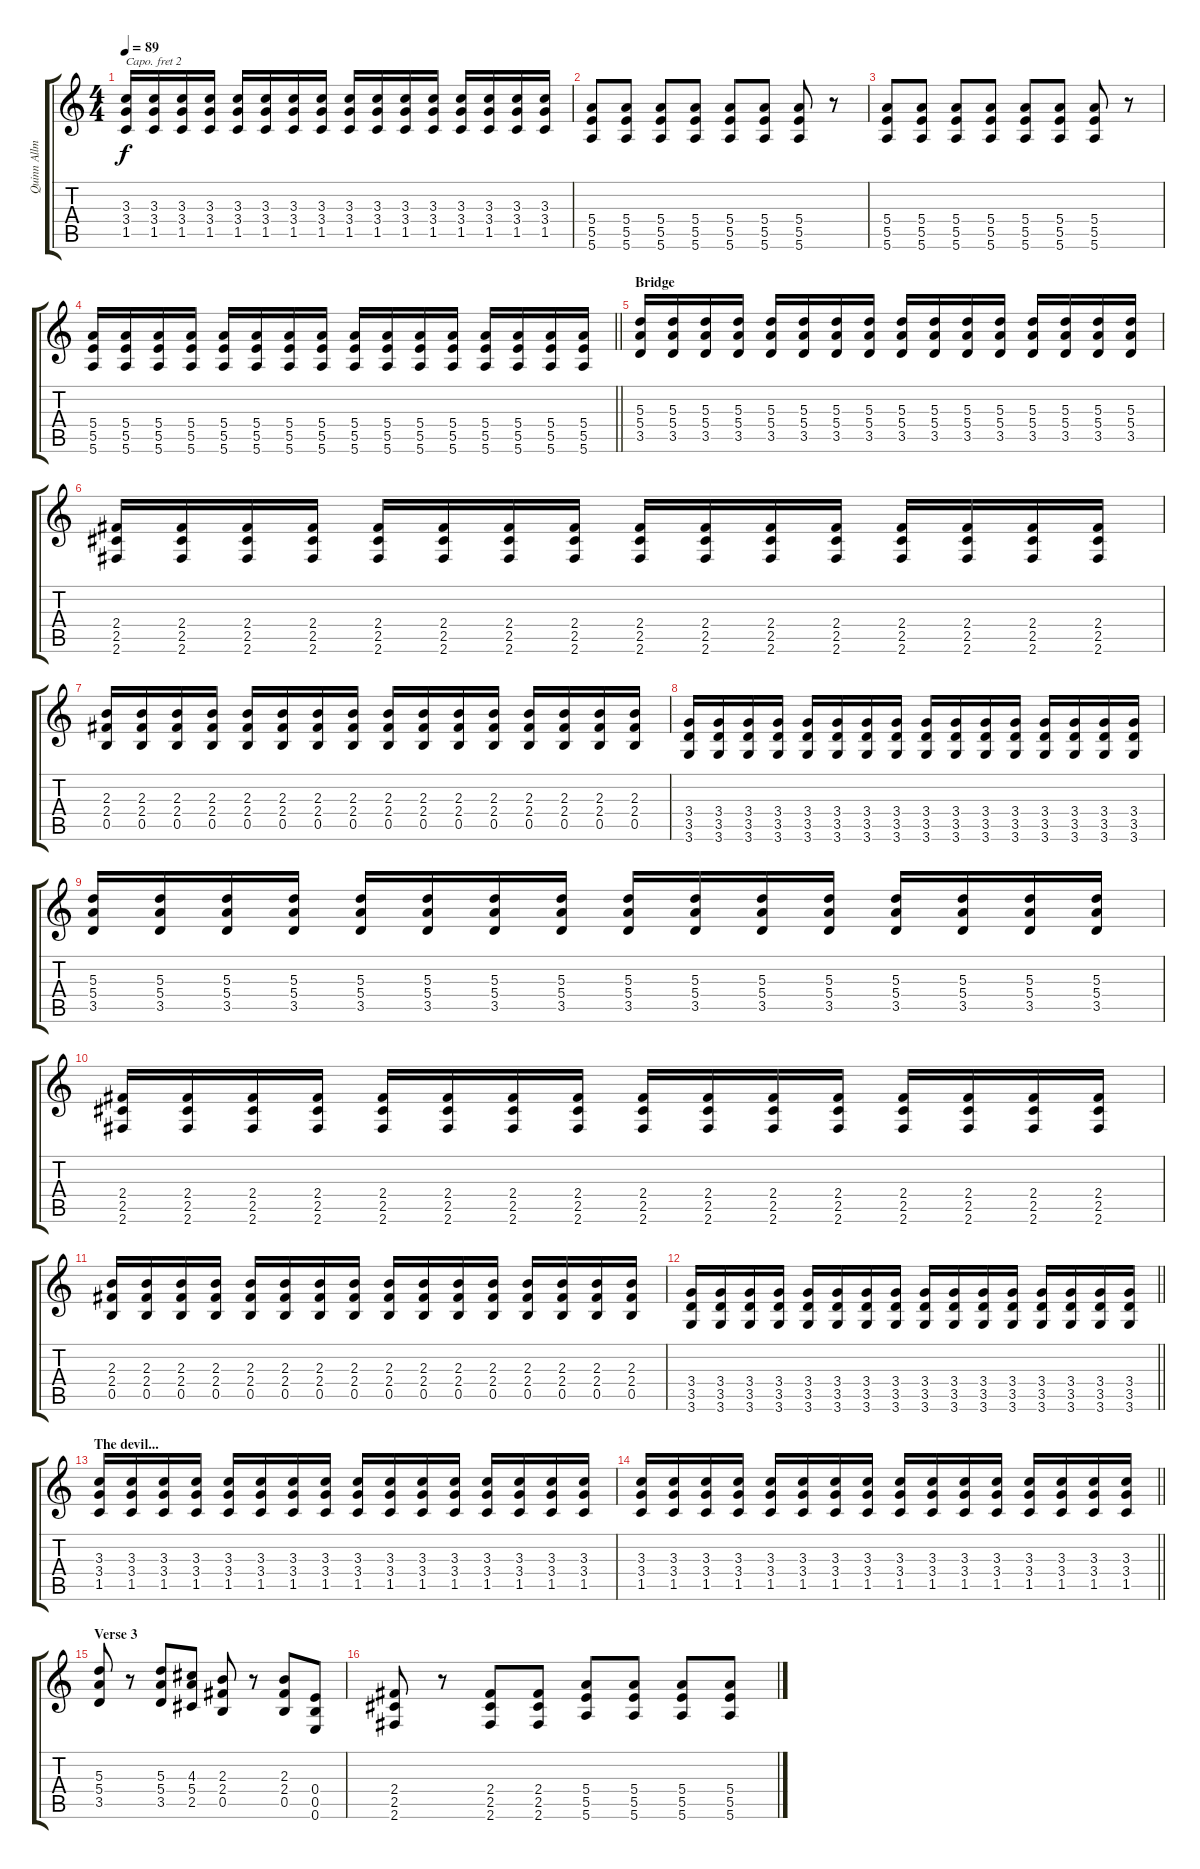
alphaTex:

\track ("Quinn Allman #1" "Quinn Allm") {instrument electricguitarjazz}
\staff {score tabs}
\capo 2
\tuning (E4 B3 G3 D3 A2 D2) {hide}
\ts (4 4)
\tempo 89
\clef g2
\ks c
(3.3 3.4 1.5).16{dy f} (3.3 3.4 1.5).16 (3.3 3.4 1.5).16 (3.3 3.4 1.5).16 (3.3 3.4 1.5).16 (3.3 3.4 1.5).16 (3.3 3.4 1.5).16 (3.3 3.4 1.5).16 (3.3 3.4 1.5).16 (3.3 3.4 1.5).16 (3.3 3.4 1.5).16 (3.3 3.4 1.5).16 (3.3 3.4 1.5).16 (3.3 3.4 1.5).16 (3.3 3.4 1.5).16 (3.3 3.4 1.5).16 |
(5.4 5.5 5.6).8 (5.4 5.5 5.6).8 (5.4 5.5 5.6).8 (5.4 5.5 5.6).8 (5.4 5.5 5.6).8 (5.4 5.5 5.6).8 (5.4 5.5 5.6).8 r.8 |
(5.4 5.5 5.6).8 (5.4 5.5 5.6).8 (5.4 5.5 5.6).8 (5.4 5.5 5.6).8 (5.4 5.5 5.6).8 (5.4 5.5 5.6).8 (5.4 5.5 5.6).8 r.8 |
\barLineRight lightlight
(5.4 5.5 5.6).16 (5.4 5.5 5.6).16 (5.4 5.5 5.6).16 (5.4 5.5 5.6).16 (5.4 5.5 5.6).16 (5.4 5.5 5.6).16 (5.4 5.5 5.6).16 (5.4 5.5 5.6).16 (5.4 5.5 5.6).16 (5.4 5.5 5.6).16 (5.4 5.5 5.6).16 (5.4 5.5 5.6).16 (5.4 5.5 5.6).16 (5.4 5.5 5.6).16 (5.4 5.5 5.6).16 (5.4 5.5 5.6).16 |
\section ("" "Bridge")
(5.3 5.4 3.5).16 (5.3 5.4 3.5).16 (5.3 5.4 3.5).16 (5.3 5.4 3.5).16 (5.3 5.4 3.5).16 (5.3 5.4 3.5).16 (5.3 5.4 3.5).16 (5.3 5.4 3.5).16 (5.3 5.4 3.5).16 (5.3 5.4 3.5).16 (5.3 5.4 3.5).16 (5.3 5.4 3.5).16 (5.3 5.4 3.5).16 (5.3 5.4 3.5).16 (5.3 5.4 3.5).16 (5.3 5.4 3.5).16 |
(2.4 2.5 2.6).16 (2.4 2.5 2.6).16 (2.4 2.5 2.6).16 (2.4 2.5 2.6).16 (2.4 2.5 2.6).16 (2.4 2.5 2.6).16 (2.4 2.5 2.6).16 (2.4 2.5 2.6).16 (2.4 2.5 2.6).16 (2.4 2.5 2.6).16 (2.4 2.5 2.6).16 (2.4 2.5 2.6).16 (2.4 2.5 2.6).16 (2.4 2.5 2.6).16 (2.4 2.5 2.6).16 (2.4 2.5 2.6).16 |
(2.3 2.4 0.5).16 (2.3 2.4 0.5).16 (2.3 2.4 0.5).16 (2.3 2.4 0.5).16 (2.3 2.4 0.5).16 (2.3 2.4 0.5).16 (2.3 2.4 0.5).16 (2.3 2.4 0.5).16 (2.3 2.4 0.5).16 (2.3 2.4 0.5).16 (2.3 2.4 0.5).16 (2.3 2.4 0.5).16 (2.3 2.4 0.5).16 (2.3 2.4 0.5).16 (2.3 2.4 0.5).16 (2.3 2.4 0.5).16 |
(3.4 3.5 3.6).16 (3.4 3.5 3.6).16 (3.4 3.5 3.6).16 (3.4 3.5 3.6).16 (3.4 3.5 3.6).16 (3.4 3.5 3.6).16 (3.4 3.5 3.6).16 (3.4 3.5 3.6).16 (3.4 3.5 3.6).16 (3.4 3.5 3.6).16 (3.4 3.5 3.6).16 (3.4 3.5 3.6).16 (3.4 3.5 3.6).16 (3.4 3.5 3.6).16 (3.4 3.5 3.6).16 (3.4 3.5 3.6).16 |
(5.3 5.4 3.5).16 (5.3 5.4 3.5).16 (5.3 5.4 3.5).16 (5.3 5.4 3.5).16 (5.3 5.4 3.5).16 (5.3 5.4 3.5).16 (5.3 5.4 3.5).16 (5.3 5.4 3.5).16 (5.3 5.4 3.5).16 (5.3 5.4 3.5).16 (5.3 5.4 3.5).16 (5.3 5.4 3.5).16 (5.3 5.4 3.5).16 (5.3 5.4 3.5).16 (5.3 5.4 3.5).16 (5.3 5.4 3.5).16 |
(2.4 2.5 2.6).16 (2.4 2.5 2.6).16 (2.4 2.5 2.6).16 (2.4 2.5 2.6).16 (2.4 2.5 2.6).16 (2.4 2.5 2.6).16 (2.4 2.5 2.6).16 (2.4 2.5 2.6).16 (2.4 2.5 2.6).16 (2.4 2.5 2.6).16 (2.4 2.5 2.6).16 (2.4 2.5 2.6).16 (2.4 2.5 2.6).16 (2.4 2.5 2.6).16 (2.4 2.5 2.6).16 (2.4 2.5 2.6).16 |
(2.3 2.4 0.5).16 (2.3 2.4 0.5).16 (2.3 2.4 0.5).16 (2.3 2.4 0.5).16 (2.3 2.4 0.5).16 (2.3 2.4 0.5).16 (2.3 2.4 0.5).16 (2.3 2.4 0.5).16 (2.3 2.4 0.5).16 (2.3 2.4 0.5).16 (2.3 2.4 0.5).16 (2.3 2.4 0.5).16 (2.3 2.4 0.5).16 (2.3 2.4 0.5).16 (2.3 2.4 0.5).16 (2.3 2.4 0.5).16 |
\barLineRight lightlight
(3.4 3.5 3.6).16 (3.4 3.5 3.6).16 (3.4 3.5 3.6).16 (3.4 3.5 3.6).16 (3.4 3.5 3.6).16 (3.4 3.5 3.6).16 (3.4 3.5 3.6).16 (3.4 3.5 3.6).16 (3.4 3.5 3.6).16 (3.4 3.5 3.6).16 (3.4 3.5 3.6).16 (3.4 3.5 3.6).16 (3.4 3.5 3.6).16 (3.4 3.5 3.6).16 (3.4 3.5 3.6).16 (3.4 3.5 3.6).16 |
\section ("" "The devil...")
(3.3 3.4 1.5).16 (3.3 3.4 1.5).16 (3.3 3.4 1.5).16 (3.3 3.4 1.5).16 (3.3 3.4 1.5).16 (3.3 3.4 1.5).16 (3.3 3.4 1.5).16 (3.3 3.4 1.5).16 (3.3 3.4 1.5).16 (3.3 3.4 1.5).16 (3.3 3.4 1.5).16 (3.3 3.4 1.5).16 (3.3 3.4 1.5).16 (3.3 3.4 1.5).16 (3.3 3.4 1.5).16 (3.3 3.4 1.5).16 |
\barLineRight lightlight
(3.3 3.4 1.5).16 (3.3 3.4 1.5).16 (3.3 3.4 1.5).16 (3.3 3.4 1.5).16 (3.3 3.4 1.5).16 (3.3 3.4 1.5).16 (3.3 3.4 1.5).16 (3.3 3.4 1.5).16 (3.3 3.4 1.5).16 (3.3 3.4 1.5).16 (3.3 3.4 1.5).16 (3.3 3.4 1.5).16 (3.3 3.4 1.5).16 (3.3 3.4 1.5).16 (3.3 3.4 1.5).16 (3.3 3.4 1.5).16 |
\section ("" "Verse 3")
(5.3 5.4 3.5).8{volume 13 instrument electricguitarjazz} r.8 (5.3 5.4 3.5).8 (4.3 5.4 2.5).8 (2.3 2.4 0.5).8 r.8 (2.3 2.4 0.5).8 (0.4 0.5 0.6).8 |
(2.4 2.5 2.6).8 r.8 (2.4 2.5 2.6).8 (2.4 2.5 2.6).8 (5.4 5.5 5.6).8 (5.4 5.5 5.6).8 (5.4 5.5 5.6).8 (5.4 5.5 5.6).8
